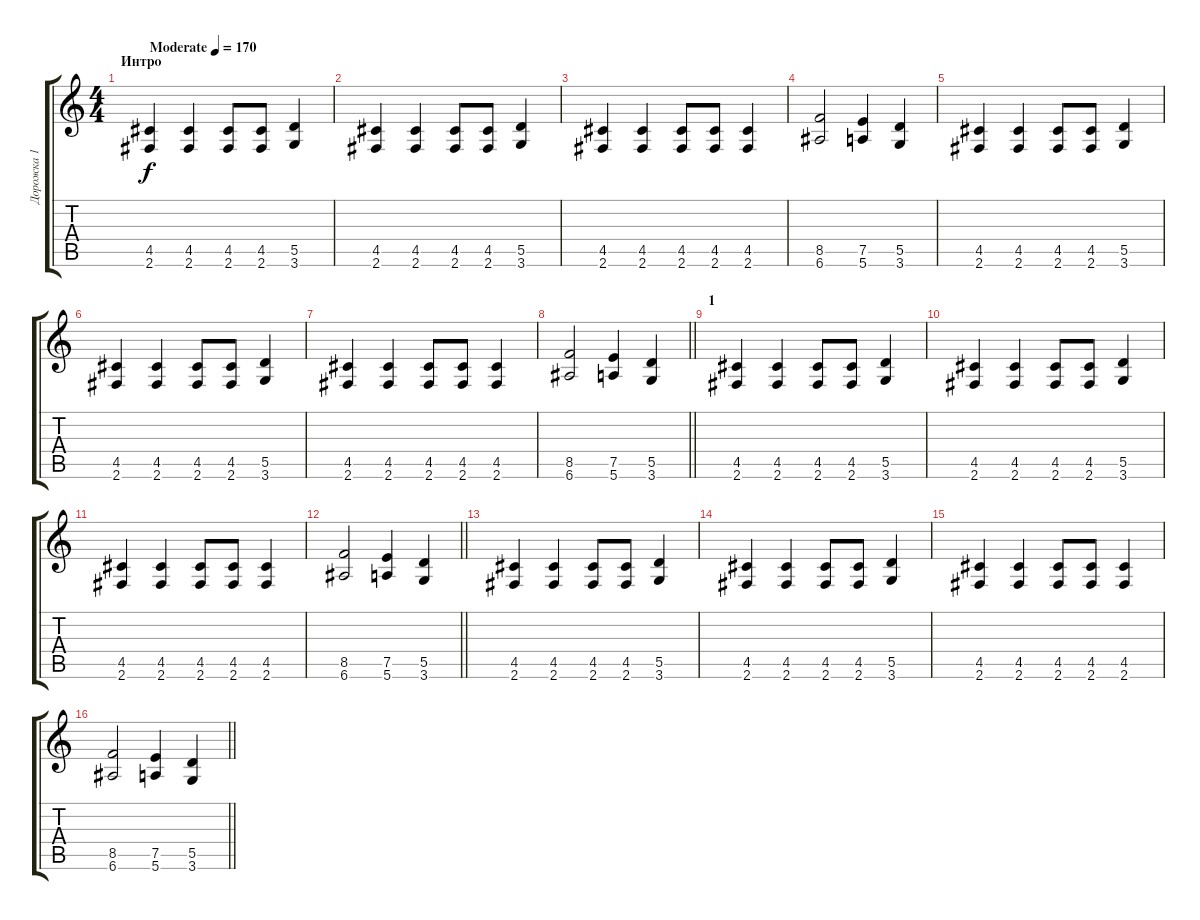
\track ("Дорожка 1" "Дорожка 1") {instrument distortionguitar}
\staff {score tabs}
\tuning (E4 B3 G3 D3 A2 E2) {hide}
\ts (4 4)
\section ("" "Интро")
\tempo (170 "Moderate")
\clef g2
\ks c
(4.5 2.6).4{dy f instrument distortionguitar} (4.5 2.6).4 (4.5 2.6).8 (4.5 2.6).8 (5.5 3.6).4 |
(4.5 2.6).4 (4.5 2.6).4 (4.5 2.6).8 (4.5 2.6).8 (5.5 3.6).4 |
(4.5 2.6).4 (4.5 2.6).4 (4.5 2.6).8 (4.5 2.6).8 (4.5 2.6).4 |
(8.5 6.6).2 (7.5 5.6).4 (5.5 3.6).4 |
(4.5 2.6).4 (4.5 2.6).4 (4.5 2.6).8 (4.5 2.6).8 (5.5 3.6).4 |
(4.5 2.6).4 (4.5 2.6).4 (4.5 2.6).8 (4.5 2.6).8 (5.5 3.6).4 |
(4.5 2.6).4 (4.5 2.6).4 (4.5 2.6).8 (4.5 2.6).8 (4.5 2.6).4 |
\barLineRight lightlight
(8.5 6.6).2 (7.5 5.6).4 (5.5 3.6).4 |
\section ("" "1")
(4.5 2.6).4 (4.5 2.6).4 (4.5 2.6).8 (4.5 2.6).8 (5.5 3.6).4 |
(4.5 2.6).4 (4.5 2.6).4 (4.5 2.6).8 (4.5 2.6).8 (5.5 3.6).4 |
(4.5 2.6).4 (4.5 2.6).4 (4.5 2.6).8 (4.5 2.6).8 (4.5 2.6).4 |
\barLineRight lightlight
(8.5 6.6).2 (7.5 5.6).4 (5.5 3.6).4 |
(4.5 2.6).4 (4.5 2.6).4 (4.5 2.6).8 (4.5 2.6).8 (5.5 3.6).4 |
(4.5 2.6).4 (4.5 2.6).4 (4.5 2.6).8 (4.5 2.6).8 (5.5 3.6).4 |
(4.5 2.6).4 (4.5 2.6).4 (4.5 2.6).8 (4.5 2.6).8 (4.5 2.6).4 |
\barLineRight lightlight
(8.5 6.6).2 (7.5 5.6).4 (5.5 3.6).4
